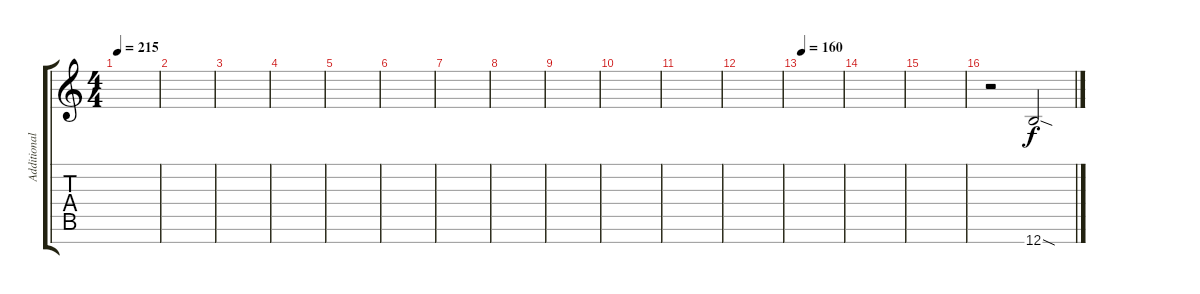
\track ("Additional Guitar" "Additional") {instrument overdrivenguitar}
\staff {score tabs}
\tuning (E4 B3 G3 D3 A2 E2 B1) {hide}
\ts (4 4)
\tempo 215
\clef g2
\ks c
|
|
|
|
|
|
|
|
|
|
|
|
\tempo 160
|
|
|
r.2 12.7{sod}.2
